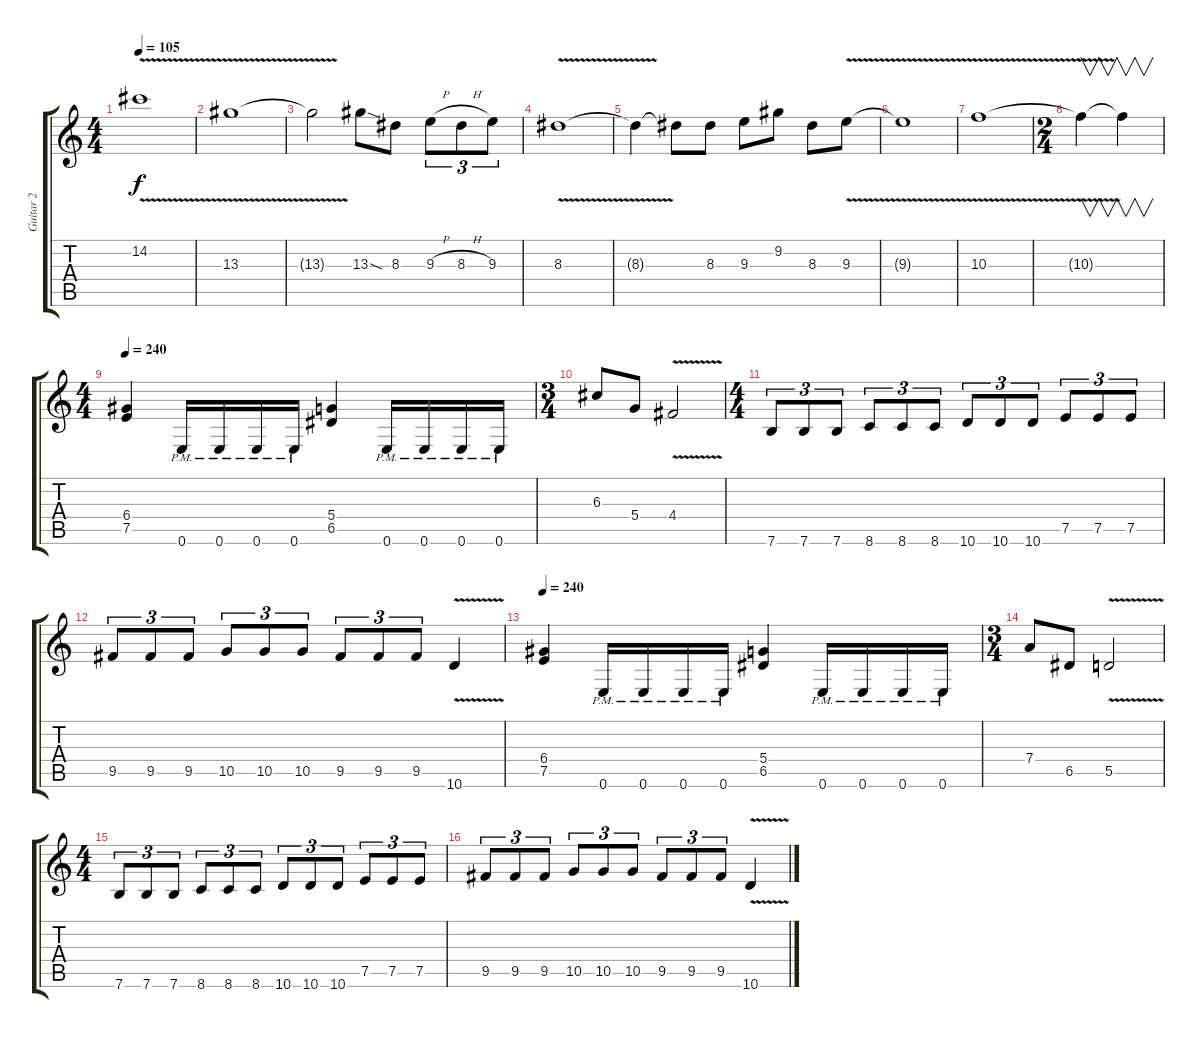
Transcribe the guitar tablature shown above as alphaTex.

\track ("Guitar 2" "Guitar 2") {instrument distortionguitar}
\staff {score tabs}
\tuning (E4 B3 G3 D3 A2 E2) {hide}
\ts (4 4)
\tempo 105
\clef g2
\ks c
14.2{v}.1{dy f} |
13.3{v}.1 |
13.3{t}.2 13.3{sod}.8 8.3.8 9.3{h}.8{tu (3 2)} 8.3{h}.8{tu (3 2)} 9.3.8{tu (3 2)} |
8.3{v}.1 |
8.3{t}.4 8.3{t}.8 8.3.8 9.3.8 9.2.8 8.3.8 9.3{v}.8 |
9.3{t}.1 |
10.3{v}.1 |
\ts (2 4)
10.3{t}.4{v volume 4} 10.3{t}.4{v} |
\ts (4 4)
\tempo 240
(6.4 7.5).4{volume 15 balance 14 instrument overdrivenguitar} 0.6{pm}.16 0.6{pm}.16 0.6{pm}.16 0.6{pm}.16 (5.4 6.5).4 0.6{pm}.16 0.6{pm}.16 0.6{pm}.16 0.6{pm}.16 |
\ts (3 4)
6.3.8 5.4.8 4.4{v}.2 |
\ts (4 4)
7.6.8{tu (3 2)} 7.6.8{tu (3 2)} 7.6.8{tu (3 2)} 8.6.8{tu (3 2)} 8.6.8{tu (3 2)} 8.6.8{tu (3 2)} 10.6.8{tu (3 2)} 10.6.8{tu (3 2)} 10.6.8{tu (3 2)} 7.5.8{tu (3 2)} 7.5.8{tu (3 2)} 7.5.8{tu (3 2)} |
9.5.8{tu (3 2)} 9.5.8{tu (3 2)} 9.5.8{tu (3 2)} 10.5.8{tu (3 2)} 10.5.8{tu (3 2)} 10.5.8{tu (3 2)} 9.5.8{tu (3 2)} 9.5.8{tu (3 2)} 9.5.8{tu (3 2)} 10.6{v}.4 |
\tempo 240
(6.4 7.5).4 0.6{pm}.16 0.6{pm}.16 0.6{pm}.16 0.6{pm}.16 (5.4 6.5).4 0.6{pm}.16 0.6{pm}.16 0.6{pm}.16 0.6{pm}.16 |
\ts (3 4)
7.4.8 6.5.8 5.5{v}.2 |
\ts (4 4)
7.6.8{tu (3 2)} 7.6.8{tu (3 2)} 7.6.8{tu (3 2)} 8.6.8{tu (3 2)} 8.6.8{tu (3 2)} 8.6.8{tu (3 2)} 10.6.8{tu (3 2)} 10.6.8{tu (3 2)} 10.6.8{tu (3 2)} 7.5.8{tu (3 2)} 7.5.8{tu (3 2)} 7.5.8{tu (3 2)} |
9.5.8{tu (3 2)} 9.5.8{tu (3 2)} 9.5.8{tu (3 2)} 10.5.8{tu (3 2)} 10.5.8{tu (3 2)} 10.5.8{tu (3 2)} 9.5.8{tu (3 2)} 9.5.8{tu (3 2)} 9.5.8{tu (3 2)} 10.6{v}.4
